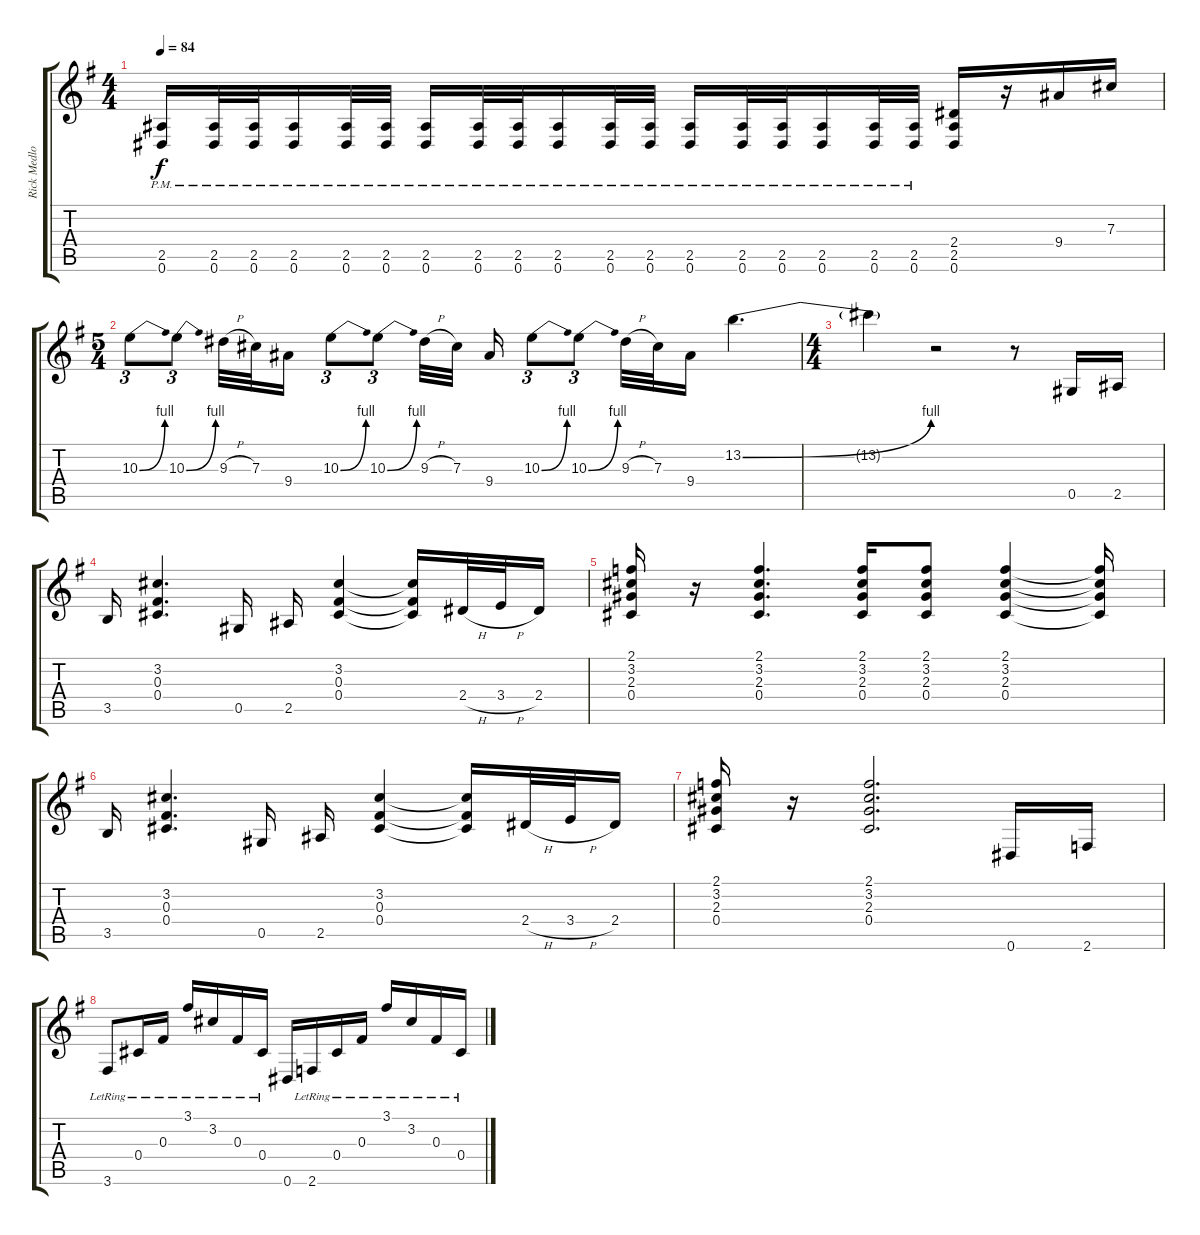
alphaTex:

\track ("Rick Medlocke Guitar" "Rick Medlo") {instrument electricguitarclean}
\staff {score tabs}
\tuning (Eb4 Bb3 Gb3 Db3 Ab2 Eb2) {hide}
\ts (4 4)
\tempo 84
\clef g2
\ks g
(2.5{pm} 0.6{pm}).16{dy f} (2.5{pm} 0.6{pm}).32 (2.5{pm} 0.6{pm}).32 (2.5{pm} 0.6{pm}).16 (2.5{pm} 0.6{pm}).32 (2.5{pm} 0.6{pm}).32 (2.5{pm} 0.6{pm}).16 (2.5{pm} 0.6{pm}).32 (2.5{pm} 0.6{pm}).32 (2.5{pm} 0.6{pm}).16 (2.5{pm} 0.6{pm}).32 (2.5{pm} 0.6{pm}).32 (2.5{pm} 0.6{pm}).16 (2.5{pm} 0.6{pm}).32 (2.5{pm} 0.6{pm}).32 (2.5{pm} 0.6{pm}).16 (2.5{pm} 0.6{pm}).32 (2.5{pm} 0.6{pm}).32 (2.4 2.5 0.6).16 r.16 9.4.16 7.3.16 |
\ts (5 4)
10.3{be (bend 0 0 60 4)}.8{tu (3 2)} 10.3{be (bend 0 0 60 4)}.8{tu (3 2)} 9.3{h}.32 7.3.32 9.4.16 10.3{be (bend 0 0 60 4)}.8{tu (3 2)} 10.3{be (bend 0 0 60 4)}.8{tu (3 2)} 9.3{h}.32 7.3.32 9.4.16 10.3{be (bend 0 0 60 4)}.8{tu (3 2)} 10.3{be (bend 0 0 60 4)}.8{tu (3 2)} 9.3{h}.32 7.3.32 9.4.16 13.2{be (bend 0 0 60 4)}.4{d} |
\ts (4 4)
13.2{t}.4 r.2 r.8 0.5.16 2.5.16 |
3.5.16 (3.2 0.3 0.4).4{d} 0.5.16 2.5.16 (3.2 0.3 0.4).4 (3.2{t} 0.3{t} 0.4{t}).16 2.4{h}.32 3.4{h}.32 2.4.16 |
(2.1 3.2 2.3 0.4).16 r.16 (2.1 3.2 2.3 0.4).4{d} (2.1 3.2 2.3 0.4).16 (2.1 3.2 2.3 0.4).8 (2.1 3.2 2.3 0.4).4 (2.1{t} 3.2{t} 2.3{t} 0.4{t}).16 |
3.5.16 (3.2 0.3 0.4).4{d} 0.5.16 2.5.16 (3.2 0.3 0.4).4 (3.2{t} 0.3{t} 0.4{t}).16 2.4{h}.32 3.4{h}.32 2.4.16 |
(2.1 3.2 2.3 0.4).16 r.16 (2.1 3.2 2.3 0.4).2{d} 0.6.16{instrument electricguitarclean} 2.6.16 |
3.6{lr}.8 0.4{lr}.16 0.3{lr}.16 3.1{lr}.16 3.2{lr}.16 0.3{lr}.16 0.4{lr}.16 0.6.16 2.6{lr}.16 0.4{lr}.16 0.3{lr}.16 3.1{lr}.16 3.2{lr}.16 0.3{lr}.16 0.4{lr}.16
